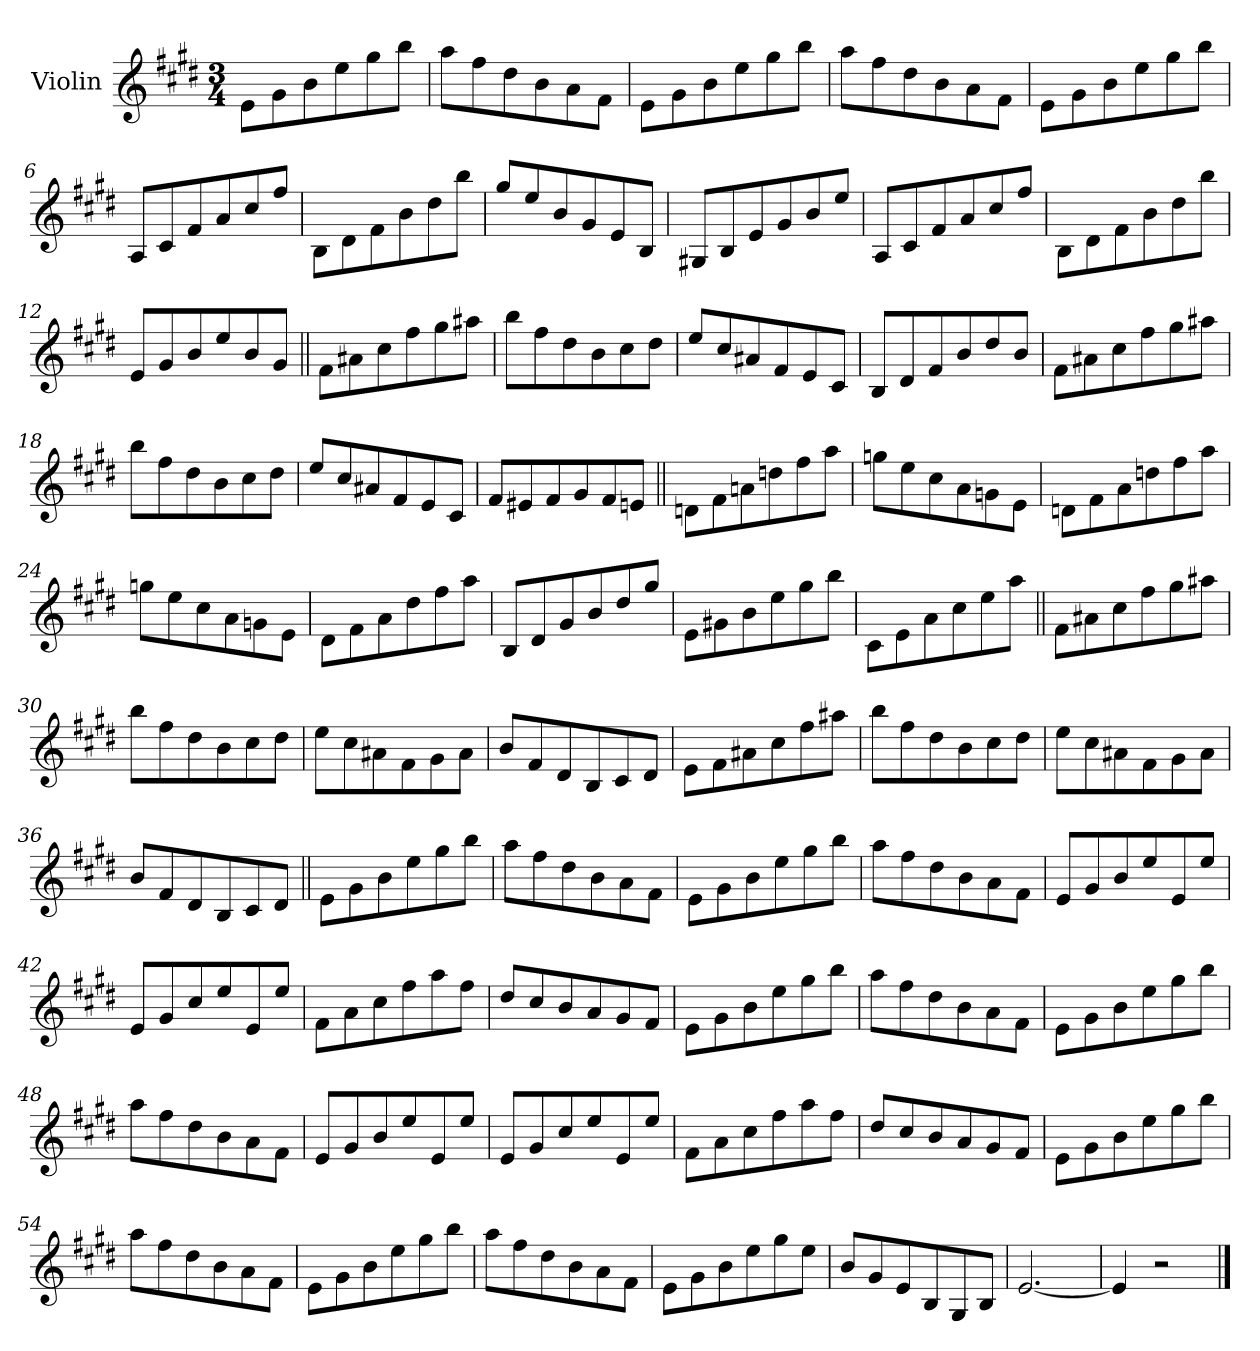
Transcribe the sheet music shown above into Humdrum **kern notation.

**kern
*part1
*staff1
*I"Violin
*I'Vln.
*clefG2
*k[f#c#g#d#]
*M3/4
*MM120
=1
8e\L
8g#\
8b\
8ee\
8gg#\
8bb\J
=2
8aa\L
8ff#\
8dd#\
8b\
8a\
8f#\J
=3
8e\L
8g#\
8b\
8ee\
8gg#\
8bb\J
=4
8aa\L
8ff#\
8dd#\
8b\
8a\
8f#\J
!!LO:LB:g=z
=5
8e\L
8g#\
8b\
8ee\
8gg#\
8bb\J
=6
8A/L
8c#/
8f#/
8a/
8cc#/
8ff#/J
=7
8B\L
8d#\
8f#\
8b\
8dd#\
8bb\J
=8
8gg#/L
8ee/
8b/
8g#/
8e/
8B/J
!!LO:LB:g=z
=9
8G#X/L
8B/
8e/
8g#/
8b/
8ee/J
=10
8A/L
8c#/
8f#/
8a/
8cc#/
8ff#/J
=11
8B\L
8d#\
8f#\
8b\
8dd#\
8bb\J
=12
8e/L
8g#/
8b/
8ee/
8b/
8g#/J
!!LO:LB:g=z
=13||
8f#\L
8a#X\
8cc#\
8ff#\
8gg#\
8aa#X\J
=14
8bb\L
8ff#\
8dd#\
8b\
8cc#\
8dd#\J
=15
8ee/L
8cc#/
8a#X/
8f#/
8e/
8c#/J
=16
8B/L
8d#/
8f#/
8b/
8dd#/
8b/J
!!LO:LB:g=z
=17
8f#\L
8a#X\
8cc#\
8ff#\
8gg#\
8aa#X\J
=18
8bb\L
8ff#\
8dd#\
8b\
8cc#\
8dd#\J
=19
8ee/L
8cc#/
8a#X/
8f#/
8e/
8c#/J
=20
8f#/L
8e#X/
8f#/
8g#/
8f#/
8en/J
!!LO:LB:g=z
=21||
8dn\L
8f#\
8an\
8ddn\
8ff#\
8aa\J
=22
8ggn\L
8ee\
8cc#\
8a\
8gn\
8e\J
=23
8dn\L
8f#\
8a\
8ddn\
8ff#\
8aa\J
=24
8ggn\L
8ee\
8cc#\
8a\
8gn\
8e\J
!!LO:LB:g=z
=25
8d#\L
8f#\
8a\
8dd#\
8ff#\
8aa\J
=26
8B/L
8d#/
8g#/
8b/
8dd#/
8gg#/J
=27
8e\L
8g#X\
8b\
8ee\
8gg#\
8bb\J
=28
8c#\L
8e\
8a\
8cc#\
8ee\
8aa\J
!!LO:PB:g=z
=29||
8f#\L
8a#X\
8cc#\
8ff#\
8gg#\
8aa#X\J
=30
8bb\L
8ff#\
8dd#\
8b\
8cc#\
8dd#\J
=31
8ee\L
8cc#\
8a#X\
8f#\
8g#\
8a#\J
=32
8b/L
8f#/
8d#/
8B/
8c#/
8d#/J
!!LO:LB:g=z
=33
8e\L
8f#\
8a#X\
8cc#\
8ff#\
8aa#X\J
=34
8bb\L
8ff#\
8dd#\
8b\
8cc#\
8dd#\J
=35
8ee\L
8cc#\
8a#X\
8f#\
8g#\
8a#\J
=36
8b/L
8f#/
8d#/
8B/
8c#/
8d#/J
!!LO:LB:g=z
=37||
8e\L
8g#\
8b\
8ee\
8gg#\
8bb\J
=38
8aa\L
8ff#\
8dd#\
8b\
8a\
8f#\J
=39
8e\L
8g#\
8b\
8ee\
8gg#\
8bb\J
=40
8aa\L
8ff#\
8dd#\
8b\
8a\
8f#\J
!!LO:LB:g=z
=41
8e/L
8g#/
8b/
8ee/
8e/
8ee/J
=42
8e/L
8g#/
8cc#/
8ee/
8e/
8ee/J
=43
8f#\L
8a\
8cc#\
8ff#\
8aa\
8ff#\J
=44
8dd#/L
8cc#/
8b/
8a/
8g#/
8f#/J
!!LO:LB:g=z
=45
8e\L
8g#\
8b\
8ee\
8gg#\
8bb\J
=46
8aa\L
8ff#\
8dd#\
8b\
8a\
8f#\J
=47
8e\L
8g#\
8b\
8ee\
8gg#\
8bb\J
=48
8aa\L
8ff#\
8dd#\
8b\
8a\
8f#\J
!!LO:LB:g=z
=49
8e/L
8g#/
8b/
8ee/
8e/
8ee/J
=50
8e/L
8g#/
8cc#/
8ee/
8e/
8ee/J
=51
8f#\L
8a\
8cc#\
8ff#\
8aa\
8ff#\J
=52
8dd#/L
8cc#/
8b/
8a/
8g#/
8f#/J
!!LO:LB:g=z
=53
8e\L
8g#\
8b\
8ee\
8gg#\
8bb\J
=54
8aa\L
8ff#\
8dd#\
8b\
8a\
8f#\J
=55
8e\L
8g#\
8b\
8ee\
8gg#\
8bb\J
=56
8aa\L
8ff#\
8dd#\
8b\
8a\
8f#\J
!!LO:LB:g=z
=57
8e\L
8g#\
8b\
8ee\
8gg#\
8ee\J
=58
8b/L
8g#/
8e/
8B/
8G#/
8B/J
=59
[2.e/
=60
4e/]
2r
==
*-
